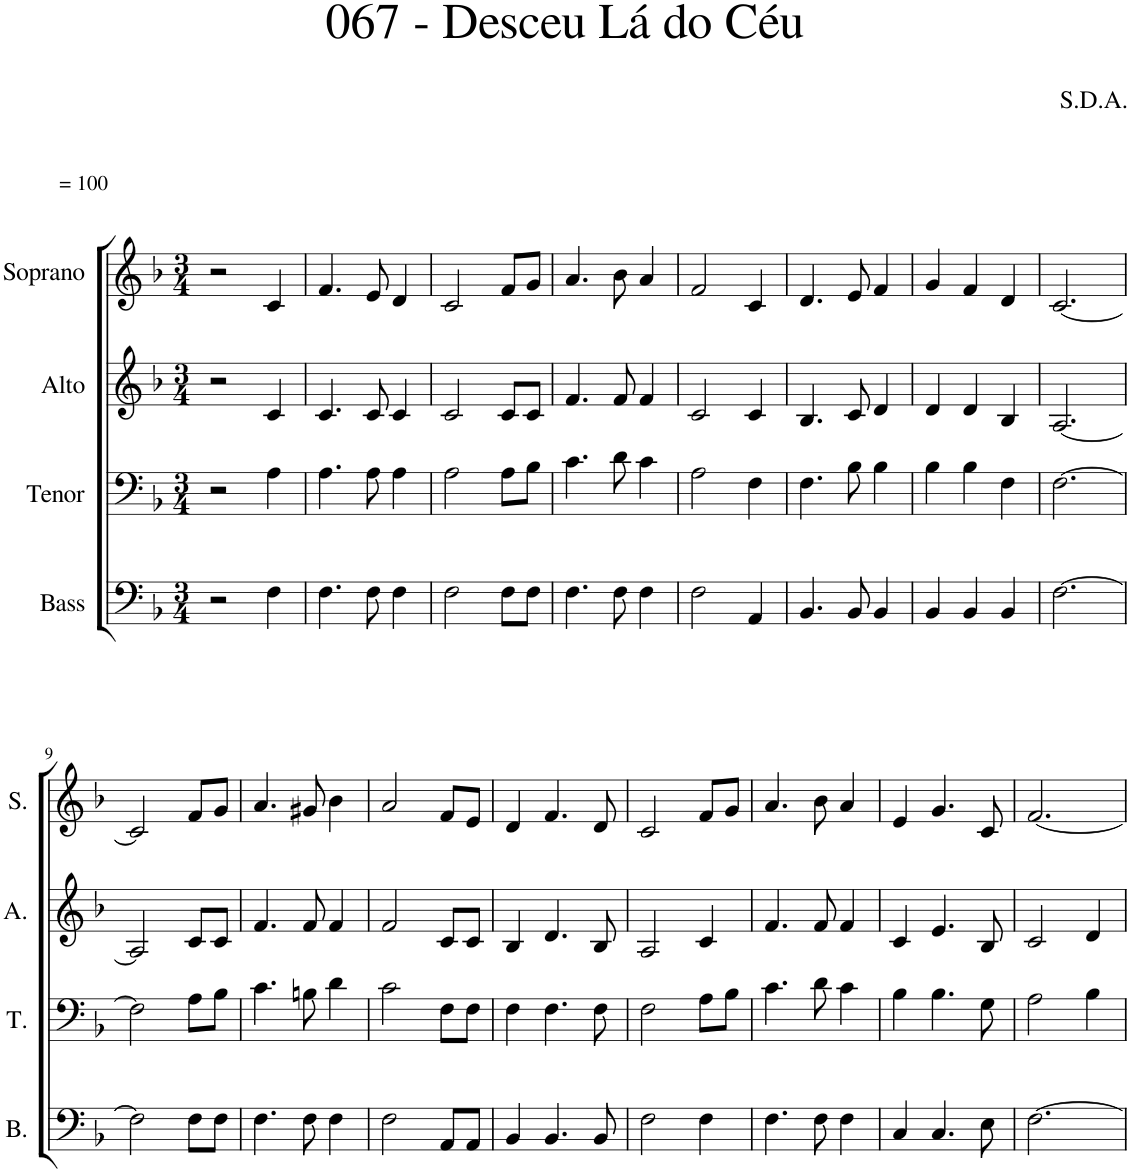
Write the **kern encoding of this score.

**kern	**kern	**kern	**kern
*part4	*part3	*part2	*part1
*staff4	*staff3	*staff2	*staff1
*I"Bass	*I"Tenor	*I"Alto	*I"Soprano
*I'B.	*I'T.	*I'A.	*I'S.
*clefF4	*clefF4	*clefG2	*clefG2
*k[b-]	*k[b-]	*k[b-]	*k[b-]
*M3/4	*M3/4	*M3/4	*M3/4
=1	=1	=1	=1
!	!	!	!LO:TX:a:t== 100
2r	2r	2r	2r
4F\	4A\	4c/	4c/
=2	=2	=2	=2
4.F\	4.A\	4.c/	4.f/
8F\	8A\	8c/	8e/
4F\	4A\	4c/	4d/
=3	=3	=3	=3
2F\	2A\	2c/	2c/
8F\L	8A\L	8c/L	8f/L
8F\J	8B-\J	8c/J	8g/J
=4	=4	=4	=4
4.F\	4.c\	4.f/	4.a/
8F\	8d\	8f/	8b-\
4F\	4c\	4f/	4a/
=5	=5	=5	=5
2F\	2A\	2c/	2f/
4AA/	4F\	4c/	4c/
=6	=6	=6	=6
4.BB-/	4.F\	4.B-/	4.d/
8BB-/	8B-\	8c/	8e/
4BB-/	4B-\	4d/	4f/
=7	=7	=7	=7
4BB-/	4B-\	4d/	4g/
4BB-/	4B-\	4d/	4f/
4BB-/	4F\	4B-/	4d/
=8	=8	=8	=8
[2.F\	[2.F\	[2.A/	[2.c/
!!LO:LB:g=z
=9	=9	=9	=9
2F\]	2F\]	2A/]	2c/]
8F\L	8A\L	8c/L	8f/L
8F\J	8B-\J	8c/J	8g/J
=10	=10	=10	=10
4.F\	4.c\	4.f/	4.a/
8F\	8Bn\	8f/	8g#X/
4F\	4d\	4f/	4b-\
=11	=11	=11	=11
2F\	2c\	2f/	2a/
8AA/L	8F\L	8c/L	8f/L
8AA/J	8F\J	8c/J	8e/J
=12	=12	=12	=12
4BB-/	4F\	4B-/	4d/
4.BB-/	4.F\	4.d/	4.f/
8BB-/	8F\	8B-/	8d/
=13	=13	=13	=13
2F\	2F\	2A/	2c/
4F\	8A\L	4c/	8f/L
.	8B-\J	.	8g/J
=14	=14	=14	=14
4.F\	4.c\	4.f/	4.a/
8F\	8d\	8f/	8b-\
4F\	4c\	4f/	4a/
=15	=15	=15	=15
4C/	4B-\	4c/	4e/
4.C/	4.B-\	4.e/	4.g/
8E\	8G\	8B-/	8c/
=16	=16	=16	=16
[2.F\	2A\	2c/	[2.f/
.	4B-\	4d/	.
=	=	=	=
*-	*-	*-	*-
